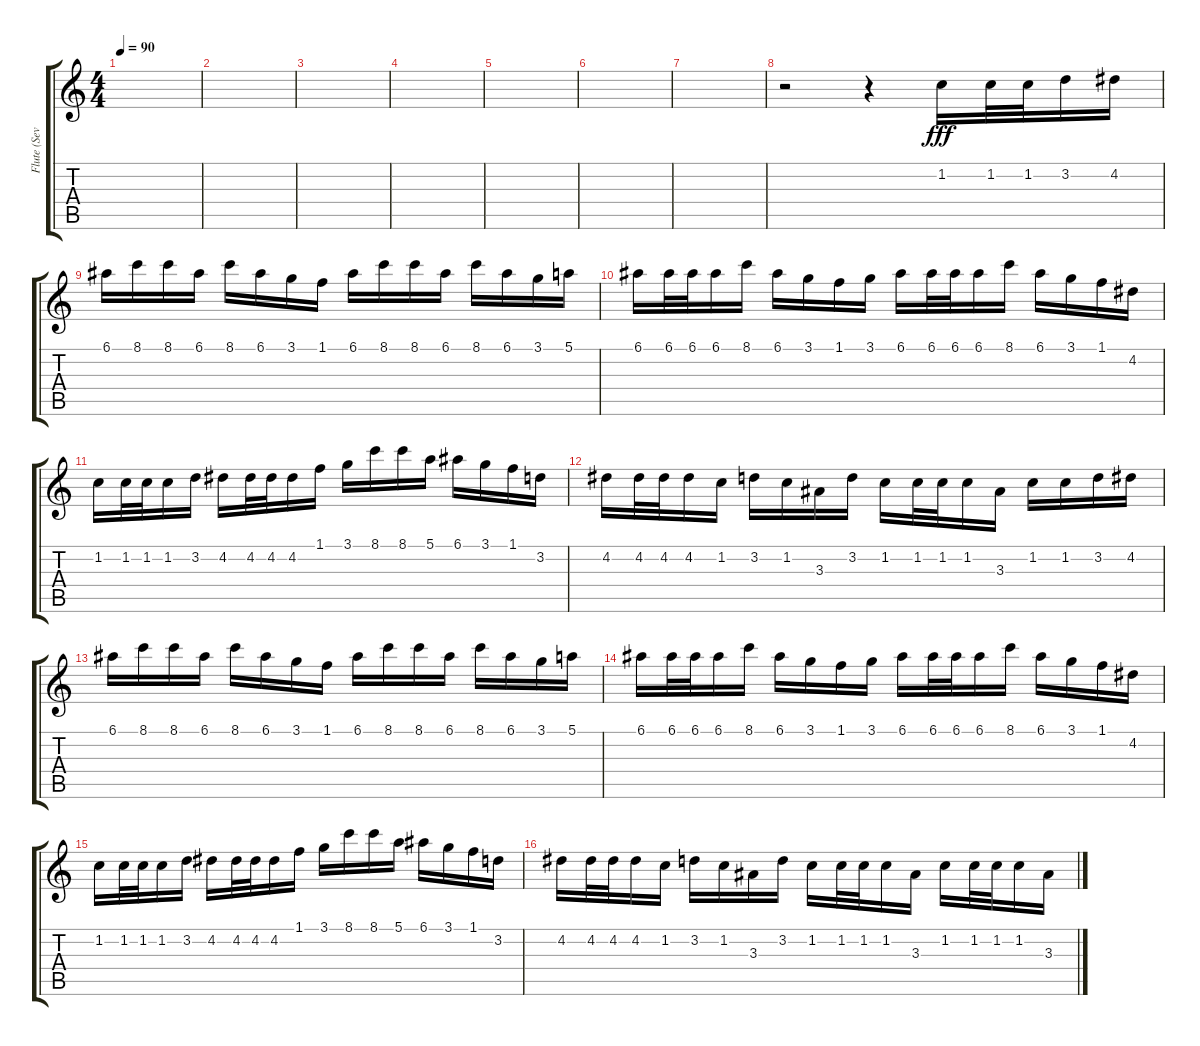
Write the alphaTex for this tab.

\track ("Flute (Sevan)" "Flute (Sev") {instrument piccolo}
\staff {score tabs}
\tuning (E5 B4 G4 D4 A3 E3) {hide}
\ts (4 4)
\tempo 90
\clef g2
\ks c
|
|
|
|
|
|
|
r.2 r.4 1.2.16{dy fff} 1.2.32 1.2.32 3.2.16 4.2.16 |
6.1.16 8.1.16 8.1.16 6.1.16 8.1.16 6.1.16 3.1.16 1.1.16 6.1.16 8.1.16 8.1.16 6.1.16 8.1.16 6.1.16 3.1.16 5.1.16 |
6.1.16 6.1.32 6.1.32 6.1.16 8.1.16 6.1.16 3.1.16 1.1.16 3.1.16 6.1.16 6.1.32 6.1.32 6.1.16 8.1.16 6.1.16 3.1.16 1.1.16 4.2.16 |
1.2.16 1.2.32 1.2.32 1.2.16 3.2.16 4.2.16 4.2.32 4.2.32 4.2.16 1.1.16 3.1.16 8.1.16 8.1.16 5.1.16 6.1.16 3.1.16 1.1.16 3.2.16 |
4.2.16 4.2.32 4.2.32 4.2.16 1.2.16 3.2.16 1.2.16 3.3.16 3.2.16 1.2.16 1.2.32 1.2.32 1.2.16 3.3.16 1.2.16 1.2.16 3.2.16 4.2.16 |
6.1.16 8.1.16 8.1.16 6.1.16 8.1.16 6.1.16 3.1.16 1.1.16 6.1.16 8.1.16 8.1.16 6.1.16 8.1.16 6.1.16 3.1.16 5.1.16 |
6.1.16 6.1.32 6.1.32 6.1.16 8.1.16 6.1.16 3.1.16 1.1.16 3.1.16 6.1.16 6.1.32 6.1.32 6.1.16 8.1.16 6.1.16 3.1.16 1.1.16 4.2.16 |
1.2.16 1.2.32 1.2.32 1.2.16 3.2.16 4.2.16 4.2.32 4.2.32 4.2.16 1.1.16 3.1.16 8.1.16 8.1.16 5.1.16 6.1.16 3.1.16 1.1.16 3.2.16 |
4.2.16 4.2.32 4.2.32 4.2.16 1.2.16 3.2.16 1.2.16 3.3.16 3.2.16 1.2.16 1.2.32 1.2.32 1.2.16 3.3.16 1.2.16 1.2.32 1.2.32 1.2.16 3.3.16
